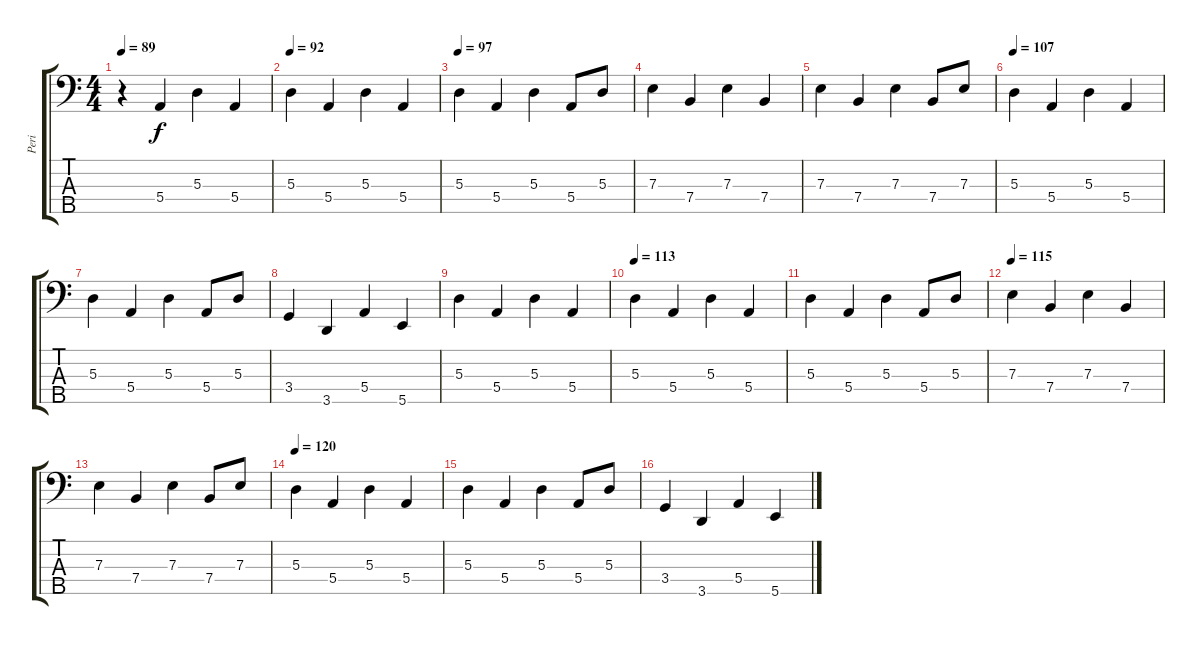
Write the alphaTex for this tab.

\track ("Peri" "Peri") {instrument electricbassfinger}
\staff {score tabs}
\tuning (G2 D2 A1 E1 B0) {hide}
\ts (4 4)
\tempo 89
\clef f4
\ks c
r.4{dy f} 5.4.4 5.3.4 5.4.4 |
\section ("" "")
\tempo 92
5.3.4 5.4.4 5.3.4 5.4.4 |
\tempo 97
5.3.4 5.4.4 5.3.4 5.4.8 5.3.8 |
7.3.4 7.4.4 7.3.4 7.4.4 |
7.3.4 7.4.4 7.3.4 7.4.8 7.3.8 |
\tempo 107
5.3.4 5.4.4 5.3.4 5.4.4 |
5.3.4 5.4.4 5.3.4 5.4.8 5.3.8 |
3.4.4 3.5.4 5.4.4 5.5.4 |
5.3.4 5.4.4 5.3.4 5.4.4 |
\section ("" "")
\tempo 113
5.3.4 5.4.4 5.3.4 5.4.4 |
5.3.4 5.4.4 5.3.4 5.4.8 5.3.8 |
\tempo 115
7.3.4 7.4.4 7.3.4 7.4.4 |
7.3.4 7.4.4 7.3.4 7.4.8 7.3.8 |
\tempo 120
5.3.4 5.4.4 5.3.4 5.4.4 |
5.3.4 5.4.4 5.3.4 5.4.8 5.3.8 |
3.4.4 3.5.4 5.4.4 5.5.4
